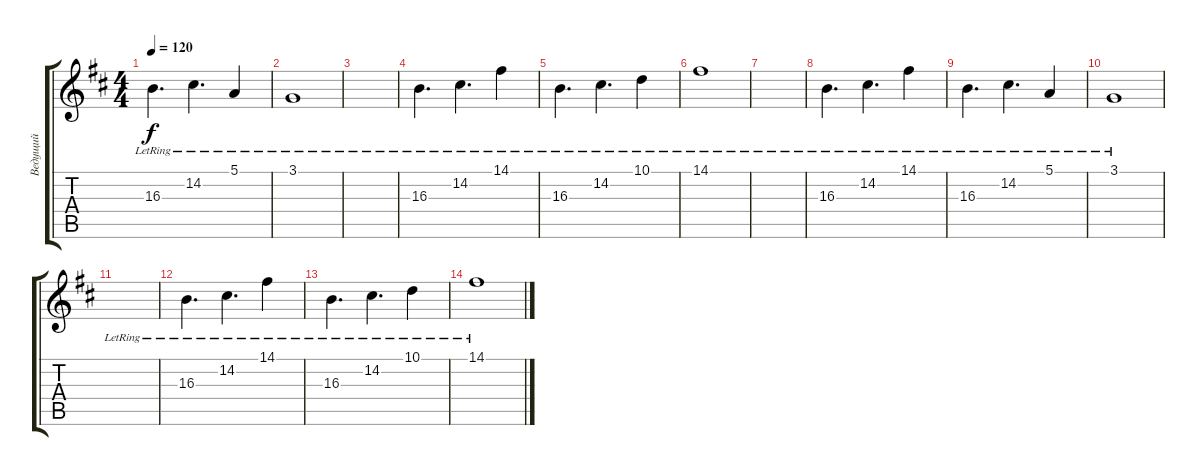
\track ("Ведущий" "Ведущий") {instrument vibraphone}
\staff {score tabs}
\tuning (E4 B3 G3 D3 A2 E2) {hide}
\ts (4 4)
\tempo 120
\clef g2
\ks bminor
16.3{lr}.4{d dy f} 14.2{lr}.4{d} 5.1{lr}.4 |
3.1{lr}.1 |
|
16.3{lr}.4{d} 14.2{lr}.4{d} 14.1{lr}.4 |
16.3{lr}.4{d} 14.2{lr}.4{d} 10.1{lr}.4 |
14.1{lr}.1 |
|
\ks d
16.3{lr}.4{d} 14.2{lr}.4{d} 14.1{lr}.4 |
\ks bminor
16.3{lr}.4{d} 14.2{lr}.4{d} 5.1{lr}.4 |
3.1{lr}.1{volume 0} |
|
16.3{lr}.4{d} 14.2{lr}.4{d} 14.1{lr}.4 |
16.3{lr}.4{d} 14.2{lr}.4{d} 10.1{lr}.4 |
14.1{lr}.1
